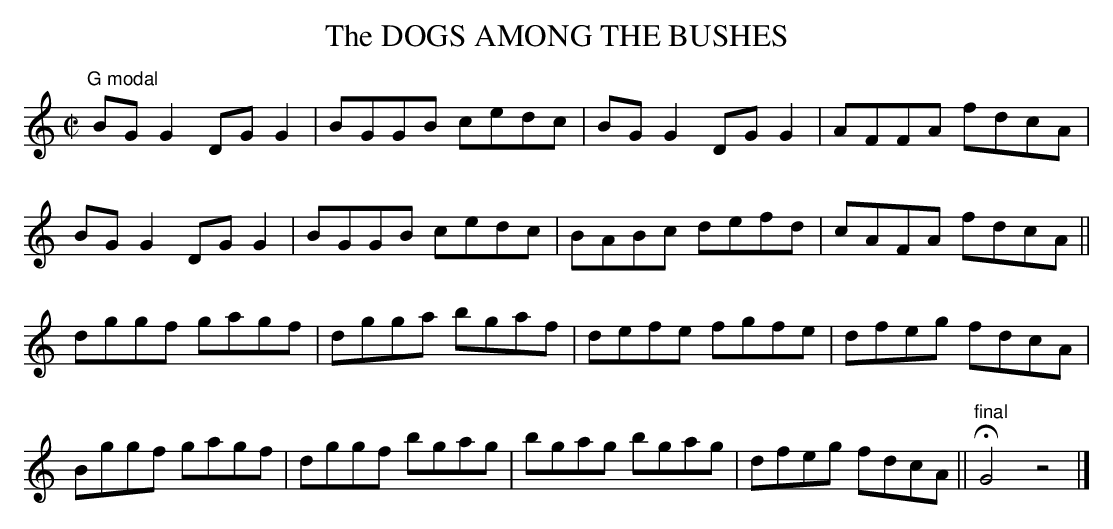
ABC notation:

X:1
T:DOGS AMONG THE BUSHES, The
M:C|
L:1/8
K:C
"^G modal"
BGG2 DGG2|BGGB cedc|BGG2 DGG2|AFFA fdcA|
BGG2 DGG2|BGGB cedc|BABc defd|cAFA fdcA||
dggf gagf|dgga bgaf|defe fgfe|dfeg fdcA|
Bggf gagf|dggf bgag|bgag bgag|dfeg fdcA||"final"HG4z4|]
